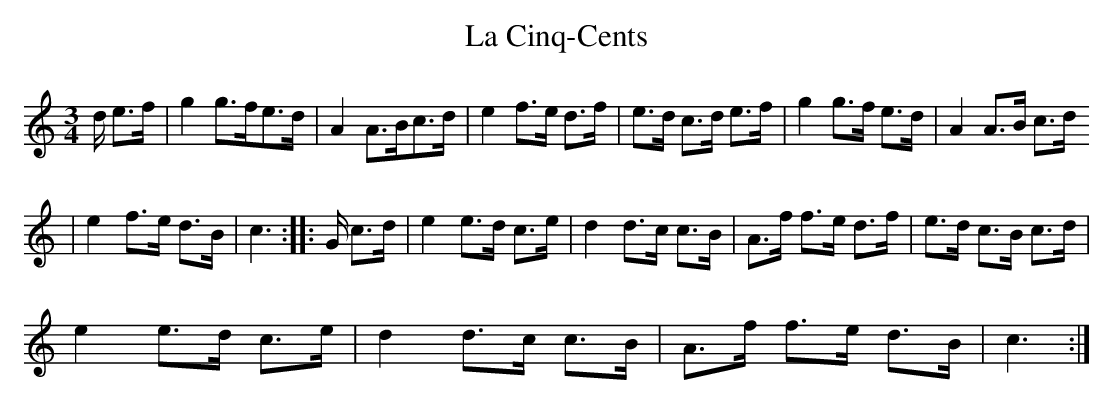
X:1
T:La Cinq-Cents
M:3/4
L:1/8
K:C
d/2 e>f|g2 g>fe>d|A2 A>Bc>d|e2 f>e d>f|e>d c>d e>f|g2 g>f e>d|A2 A>B c>d
|e2 f>e d>B|c3:||:G/2 c>d|e2 e>d c>e|d2 d>c c>B|A>f f>e d>f|e>d c>B c>d|
e2 e>d c>e|d2 d>c c>B|A>f f>e d>B|c3:|
